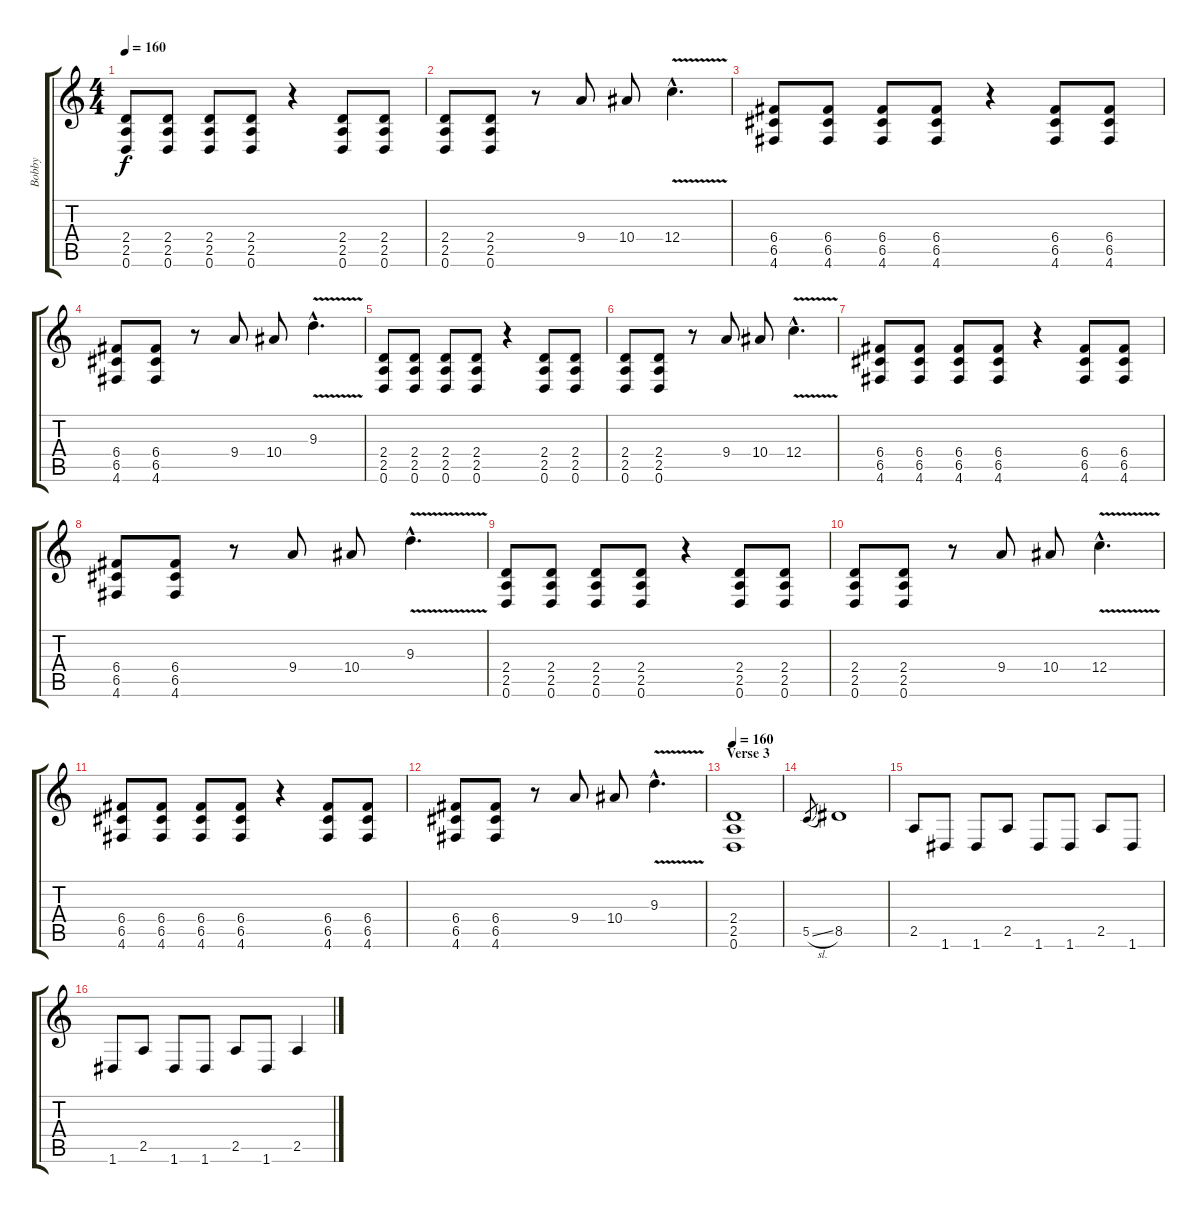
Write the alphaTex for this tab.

\track ("Bobby" "Bobby") {instrument distortionguitar}
\staff {score tabs}
\tuning (D4 A3 F3 C3 G2 D2) {hide}
\ts (4 4)
\tempo 160
\clef g2
\ks c
(2.4 2.5 0.6).8{dy f} (2.4 2.5 0.6).8 (2.4 2.5 0.6).8 (2.4 2.5 0.6).8 r.4 (2.4 2.5 0.6).8 (2.4 2.5 0.6).8 |
(2.4 2.5 0.6).8 (2.4 2.5 0.6).8 r.8 9.4.8 10.4.8 12.4{v hac}.4{d} |
(6.4 6.5 4.6).8 (6.4 6.5 4.6).8 (6.4 6.5 4.6).8 (6.4 6.5 4.6).8 r.4 (6.4 6.5 4.6).8 (6.4 6.5 4.6).8 |
(6.4 6.5 4.6).8 (6.4 6.5 4.6).8 r.8 9.4.8 10.4.8 9.3{v hac}.4{d} |
(2.4 2.5 0.6).8 (2.4 2.5 0.6).8 (2.4 2.5 0.6).8 (2.4 2.5 0.6).8 r.4 (2.4 2.5 0.6).8 (2.4 2.5 0.6).8 |
(2.4 2.5 0.6).8 (2.4 2.5 0.6).8 r.8 9.4.8 10.4.8 12.4{v hac}.4{d} |
(6.4 6.5 4.6).8 (6.4 6.5 4.6).8 (6.4 6.5 4.6).8 (6.4 6.5 4.6).8 r.4 (6.4 6.5 4.6).8 (6.4 6.5 4.6).8 |
(6.4 6.5 4.6).8 (6.4 6.5 4.6).8 r.8 9.4.8 10.4.8 9.3{v hac}.4{d} |
(2.4 2.5 0.6).8 (2.4 2.5 0.6).8 (2.4 2.5 0.6).8 (2.4 2.5 0.6).8 r.4 (2.4 2.5 0.6).8 (2.4 2.5 0.6).8 |
(2.4 2.5 0.6).8 (2.4 2.5 0.6).8 r.8 9.4.8 10.4.8 12.4{v hac}.4{d} |
(6.4 6.5 4.6).8 (6.4 6.5 4.6).8 (6.4 6.5 4.6).8 (6.4 6.5 4.6).8 r.4 (6.4 6.5 4.6).8 (6.4 6.5 4.6).8 |
(6.4 6.5 4.6).8 (6.4 6.5 4.6).8 r.8 9.4.8 10.4.8 9.3{v hac}.4{d} |
\section ("" "Verse 3")
\tempo 160
(2.4 2.5 0.6).1 |
5.5{sl}.8{gr} 8.5.1 |
2.5.8 1.6.8 1.6.8 2.5.8 1.6.8 1.6.8 2.5.8 1.6.8 |
1.6.8 2.5.8 1.6.8 1.6.8 2.5.8 1.6.8 2.5.4
